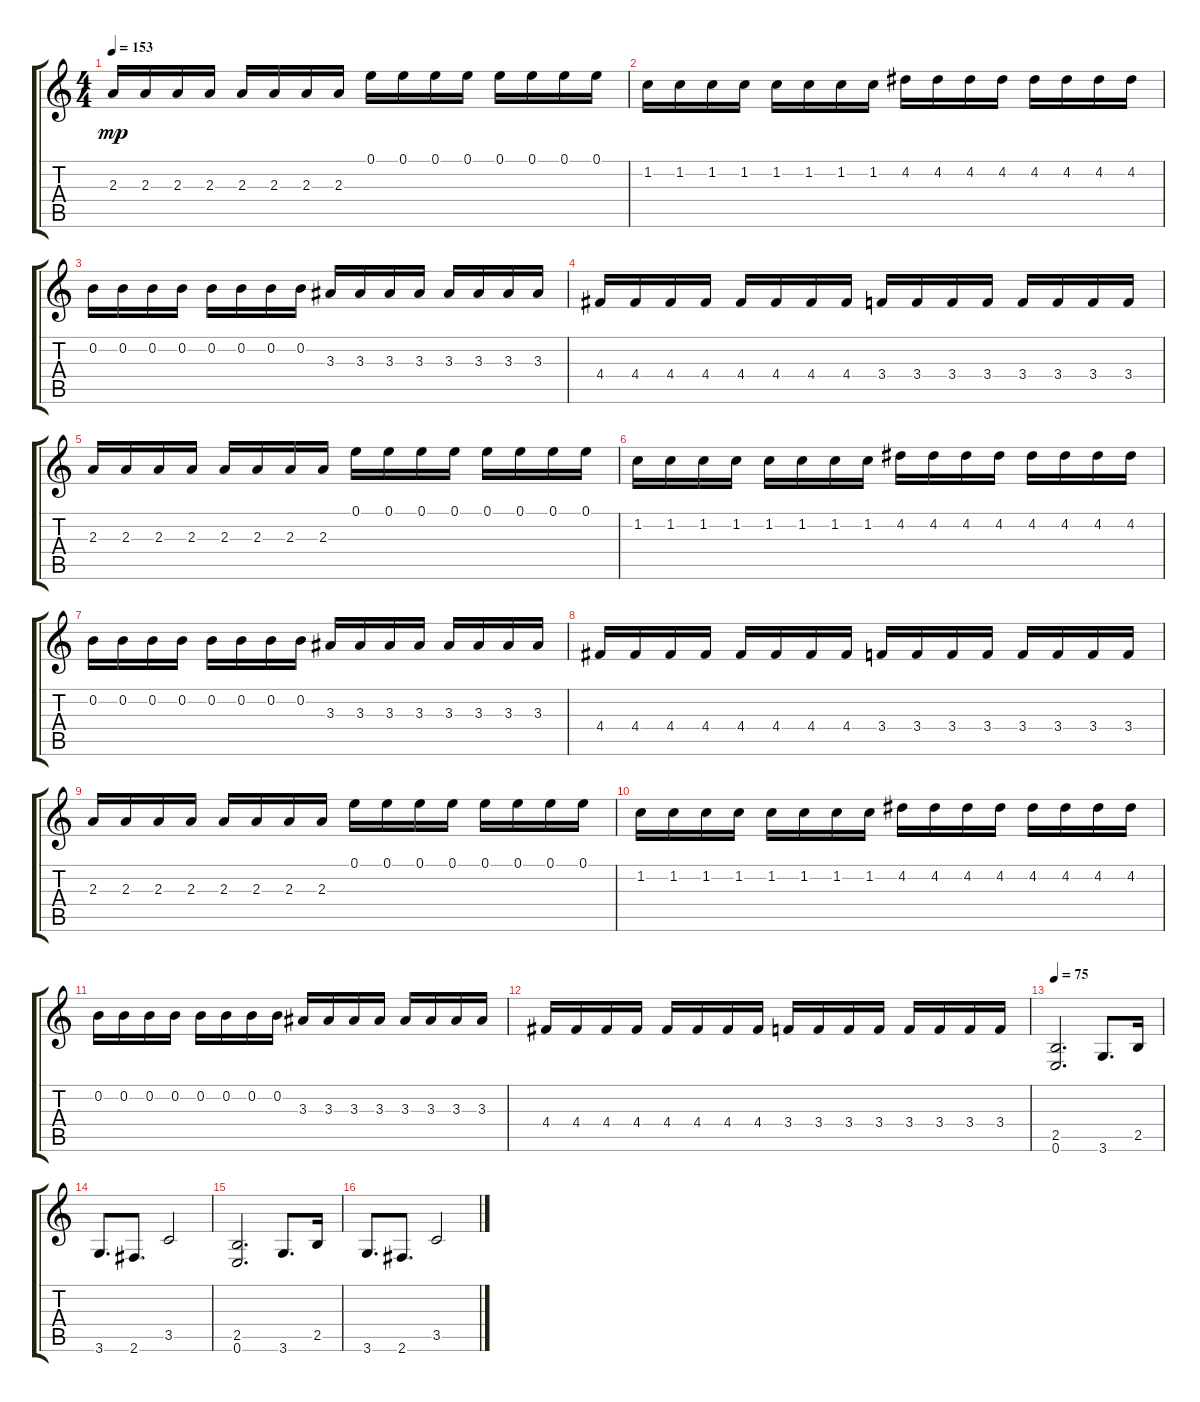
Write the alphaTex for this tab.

\track "" {instrument distortionguitar}
\staff {score tabs}
\tuning (E4 B3 G3 D3 A2 E2) {hide}
\ts (4 4)
\tempo 153
\clef g2
\ks c
2.3.16{dy mp} 2.3.16 2.3.16 2.3.16 2.3.16 2.3.16 2.3.16 2.3.16 0.1.16 0.1.16 0.1.16 0.1.16 0.1.16 0.1.16 0.1.16 0.1.16 |
1.2.16 1.2.16 1.2.16 1.2.16 1.2.16 1.2.16 1.2.16 1.2.16 4.2.16 4.2.16 4.2.16 4.2.16 4.2.16 4.2.16 4.2.16 4.2.16 |
0.2.16 0.2.16 0.2.16 0.2.16 0.2.16 0.2.16 0.2.16 0.2.16 3.3.16 3.3.16 3.3.16 3.3.16 3.3.16 3.3.16 3.3.16 3.3.16 |
4.4.16 4.4.16 4.4.16 4.4.16 4.4.16 4.4.16 4.4.16 4.4.16 3.4.16 3.4.16 3.4.16 3.4.16 3.4.16 3.4.16 3.4.16 3.4.16 |
2.3.16 2.3.16 2.3.16 2.3.16 2.3.16 2.3.16 2.3.16 2.3.16 0.1.16 0.1.16 0.1.16 0.1.16 0.1.16 0.1.16 0.1.16 0.1.16 |
1.2.16 1.2.16 1.2.16 1.2.16 1.2.16 1.2.16 1.2.16 1.2.16 4.2.16 4.2.16 4.2.16 4.2.16 4.2.16 4.2.16 4.2.16 4.2.16 |
0.2.16 0.2.16 0.2.16 0.2.16 0.2.16 0.2.16 0.2.16 0.2.16 3.3.16 3.3.16 3.3.16 3.3.16 3.3.16 3.3.16 3.3.16 3.3.16 |
4.4.16 4.4.16 4.4.16 4.4.16 4.4.16 4.4.16 4.4.16 4.4.16 3.4.16 3.4.16 3.4.16 3.4.16 3.4.16 3.4.16 3.4.16 3.4.16 |
2.3.16 2.3.16 2.3.16 2.3.16 2.3.16 2.3.16 2.3.16 2.3.16 0.1.16 0.1.16 0.1.16 0.1.16 0.1.16 0.1.16 0.1.16 0.1.16 |
1.2.16 1.2.16 1.2.16 1.2.16 1.2.16 1.2.16 1.2.16 1.2.16 4.2.16 4.2.16 4.2.16 4.2.16 4.2.16 4.2.16 4.2.16 4.2.16 |
0.2.16 0.2.16 0.2.16 0.2.16 0.2.16 0.2.16 0.2.16 0.2.16 3.3.16 3.3.16 3.3.16 3.3.16 3.3.16 3.3.16 3.3.16 3.3.16 |
4.4.16 4.4.16 4.4.16 4.4.16 4.4.16 4.4.16 4.4.16 4.4.16 3.4.16 3.4.16 3.4.16 3.4.16 3.4.16 3.4.16 3.4.16 3.4.16 |
\tempo 75
(2.5 0.6).2{d} 3.6.8{d} 2.5.16 |
3.6.8{d} 2.6.8{d} 3.5.2 |
(2.5 0.6).2{d} 3.6.8{d} 2.5.16 |
3.6.8{d} 2.6.8{d} 3.5.2
